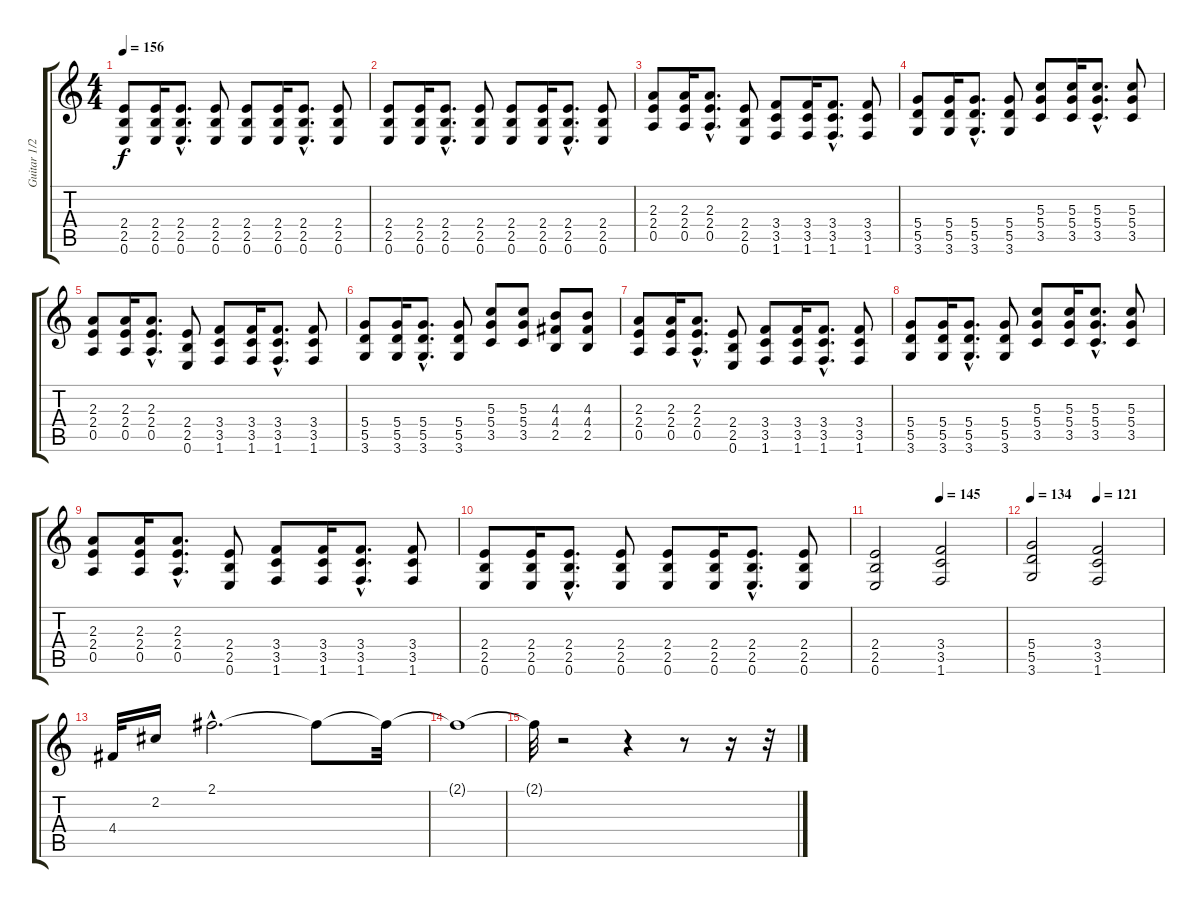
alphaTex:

\track ("Guitar 1/2 - Brett Gurewitz/Greg Hetson" "Guitar 1/2") {instrument distortionguitar}
\staff {score tabs}
\tuning (E4 B3 G3 D3 A2 E2) {hide}
\ts (4 4)
\tempo 156
\clef g2
\ks c
(2.4 2.5 0.6).8{dy f} (2.4 2.5 0.6).16 (2.4{hac} 2.5{hac} 0.6{hac}).8{d} (2.4 2.5 0.6).8 (2.4 2.5 0.6).8 (2.4 2.5 0.6).16 (2.4{hac} 2.5{hac} 0.6{hac}).8{d} (2.4 2.5 0.6).8 |
(2.4 2.5 0.6).8 (2.4 2.5 0.6).16 (2.4{hac} 2.5{hac} 0.6{hac}).8{d} (2.4 2.5 0.6).8 (2.4 2.5 0.6).8 (2.4 2.5 0.6).16 (2.4{hac} 2.5{hac} 0.6{hac}).8{d} (2.4 2.5 0.6).8 |
(2.3 2.4 0.5).8 (2.3 2.4 0.5).16 (2.3{hac} 2.4{hac} 0.5{hac}).8{d} (2.4 2.5 0.6).8 (3.4 3.5 1.6).8 (3.4 3.5 1.6).16 (3.4{hac} 3.5{hac} 1.6{hac}).8{d} (3.4 3.5 1.6).8 |
(5.4 5.5 3.6).8 (5.4 5.5 3.6).16 (5.4{hac} 5.5{hac} 3.6{hac}).8{d} (5.4 5.5 3.6).8 (5.3 5.4 3.5).8 (5.3 5.4 3.5).16 (5.3{hac} 5.4{hac} 3.5{hac}).8{d} (5.3 5.4 3.5).8 |
(2.3 2.4 0.5).8 (2.3 2.4 0.5).16 (2.3{hac} 2.4{hac} 0.5{hac}).8{d} (2.4 2.5 0.6).8 (3.4 3.5 1.6).8 (3.4 3.5 1.6).16 (3.4{hac} 3.5{hac} 1.6{hac}).8{d} (3.4 3.5 1.6).8 |
(5.4 5.5 3.6).8 (5.4 5.5 3.6).16 (5.4{hac} 5.5{hac} 3.6{hac}).8{d} (5.4 5.5 3.6).8 (5.3 5.4 3.5).8 (5.3 5.4 3.5).8 (4.3 4.4 2.5).8 (4.3 4.4 2.5).8 |
(2.3 2.4 0.5).8 (2.3 2.4 0.5).16 (2.3{hac} 2.4{hac} 0.5{hac}).8{d} (2.4 2.5 0.6).8 (3.4 3.5 1.6).8 (3.4 3.5 1.6).16 (3.4{hac} 3.5{hac} 1.6{hac}).8{d} (3.4 3.5 1.6).8 |
(5.4 5.5 3.6).8 (5.4 5.5 3.6).16 (5.4{hac} 5.5{hac} 3.6{hac}).8{d} (5.4 5.5 3.6).8 (5.3 5.4 3.5).8 (5.3 5.4 3.5).16 (5.3{hac} 5.4{hac} 3.5{hac}).8{d} (5.3 5.4 3.5).8 |
(2.3 2.4 0.5).8 (2.3 2.4 0.5).16 (2.3{hac} 2.4{hac} 0.5{hac}).8{d} (2.4 2.5 0.6).8 (3.4 3.5 1.6).8 (3.4 3.5 1.6).16 (3.4{hac} 3.5{hac} 1.6{hac}).8{d} (3.4 3.5 1.6).8 |
(2.4 2.5 0.6).8 (2.4 2.5 0.6).16 (2.4{hac} 2.5{hac} 0.6{hac}).8{d} (2.4 2.5 0.6).8 (2.4 2.5 0.6).8 (2.4 2.5 0.6).16 (2.4{hac} 2.5{hac} 0.6{hac}).8{d} (2.4 2.5 0.6).8 |
\tempo (145 0.5)
(2.4 2.5 0.6).2 (3.4 3.5 1.6).2 |
\tempo 134
\tempo (121 0.5)
(5.4 5.5 3.6).2 (3.4 3.5 1.6).2 |
4.4.32{instrument electricguitarclean} 2.2.16 2.1{hac}.2{d} 2.1{t}.8 2.1{t}.32 |
2.1{t}.1 |
2.1{t}.32 r.2 r.4 r.8 r.16 r.32
